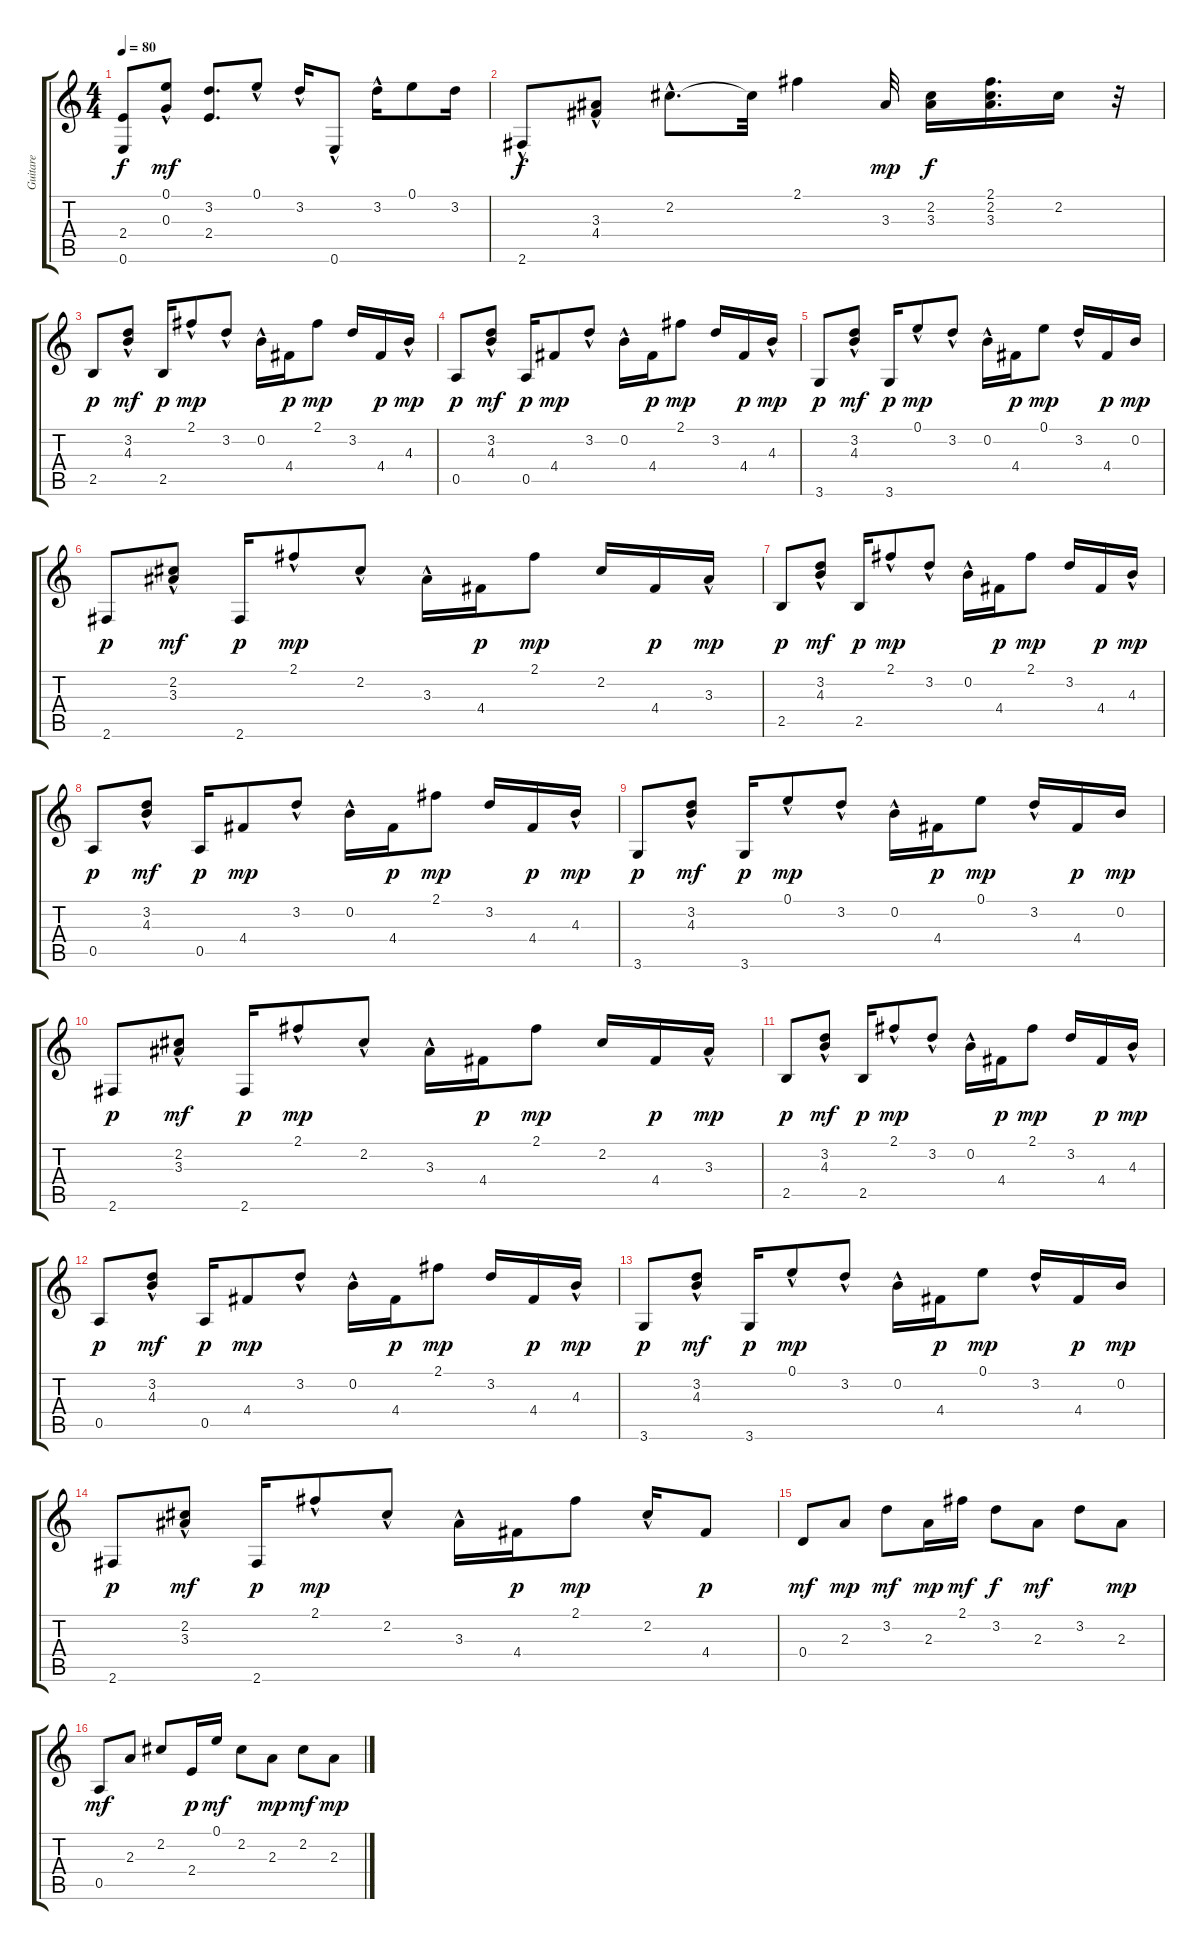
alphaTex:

\track ("Guitare" "Guitare") {instrument acousticguitarsteel}
\staff {score tabs}
\tuning (E4 B3 G3 D3 A2 E2) {hide}
\ts (4 4)
\tempo 80
\clef g2
\ks c
(2.4 0.6).8{dy f} (0.1 0.3{hac}).8{dy mf} (3.2 2.4).8{d} 0.1{hac}.8 3.2{hac}.16 0.6{hac}.8 3.2{hac}.16 0.1.8 3.2.16 |
2.6{hac}.8{dy f} (3.3 4.4{hac}).8 2.2{hac}.8{d} 2.2{t}.32 2.1.4 3.3.32{dy mp} (2.2 3.3).16{dy f} (2.1 2.2 3.3).16{d} 2.2.16 r.32 |
2.5.8{dy p} (3.2 4.3{hac}).8{dy mf} 2.5.16{dy p} 2.1{hac}.8{dy mp} 3.2{hac}.8 0.2{hac}.16 4.4.16{dy p} 2.1.8{dy mp} 3.2.16 4.4.16{dy p} 4.3{hac}.16{dy mp} |
0.5.8{dy p} (3.2 4.3{hac}).8{dy mf} 0.5.16{dy p} 4.4.8{dy mp} 3.2{hac}.8 0.2{hac}.16 4.4.16{dy p} 2.1.8{dy mp} 3.2.16 4.4.16{dy p} 4.3{hac}.16{dy mp} |
3.6.8{dy p} (3.2 4.3{hac}).8{dy mf} 3.6.16{dy p} 0.1{hac}.8{dy mp} 3.2{hac}.8 0.2{hac}.16 4.4.16{dy p} 0.1.8{dy mp} 3.2{hac}.16 4.4.16{dy p} 0.2.16{dy mp} |
2.6.8{dy p} (2.2 3.3{hac}).8{dy mf} 2.6.16{dy p} 2.1{hac}.8{dy mp} 2.2{hac}.8 3.3{hac}.16 4.4.16{dy p} 2.1.8{dy mp} 2.2.16 4.4.16{dy p} 3.3{hac}.16{dy mp} |
2.5.8{dy p} (3.2 4.3{hac}).8{dy mf} 2.5.16{dy p} 2.1{hac}.8{dy mp} 3.2{hac}.8 0.2{hac}.16 4.4.16{dy p} 2.1.8{dy mp} 3.2.16 4.4.16{dy p} 4.3{hac}.16{dy mp} |
0.5.8{dy p} (3.2 4.3{hac}).8{dy mf} 0.5.16{dy p} 4.4.8{dy mp} 3.2{hac}.8 0.2{hac}.16 4.4.16{dy p} 2.1.8{dy mp} 3.2.16 4.4.16{dy p} 4.3{hac}.16{dy mp} |
3.6.8{dy p} (3.2 4.3{hac}).8{dy mf} 3.6.16{dy p} 0.1{hac}.8{dy mp} 3.2{hac}.8 0.2{hac}.16 4.4.16{dy p} 0.1.8{dy mp} 3.2{hac}.16 4.4.16{dy p} 0.2.16{dy mp} |
2.6.8{dy p} (2.2 3.3{hac}).8{dy mf} 2.6.16{dy p} 2.1{hac}.8{dy mp} 2.2{hac}.8 3.3{hac}.16 4.4.16{dy p} 2.1.8{dy mp} 2.2.16 4.4.16{dy p} 3.3{hac}.16{dy mp} |
2.5.8{dy p} (3.2 4.3{hac}).8{dy mf} 2.5.16{dy p} 2.1{hac}.8{dy mp} 3.2{hac}.8 0.2{hac}.16 4.4.16{dy p} 2.1.8{dy mp} 3.2.16 4.4.16{dy p} 4.3{hac}.16{dy mp} |
0.5.8{dy p} (3.2 4.3{hac}).8{dy mf} 0.5.16{dy p} 4.4.8{dy mp} 3.2{hac}.8 0.2{hac}.16 4.4.16{dy p} 2.1.8{dy mp} 3.2.16 4.4.16{dy p} 4.3{hac}.16{dy mp} |
3.6.8{dy p} (3.2 4.3{hac}).8{dy mf} 3.6.16{dy p} 0.1{hac}.8{dy mp} 3.2{hac}.8 0.2{hac}.16 4.4.16{dy p} 0.1.8{dy mp} 3.2{hac}.16 4.4.16{dy p} 0.2.16{dy mp} |
2.6.8{dy p} (2.2 3.3{hac}).8{dy mf} 2.6.16{dy p} 2.1{hac}.8{dy mp} 2.2{hac}.8 3.3{hac}.16 4.4.16{dy p} 2.1.8{dy mp} 2.2{hac}.16 4.4.8{dy p} |
0.4.8{dy mf} 2.3.8{dy mp} 3.2.8{dy mf} 2.3.16{dy mp} 2.1.16{dy mf} 3.2.8{dy f} 2.3.8{dy mf} 3.2.8 2.3.8{dy mp} |
0.5.8{dy mf} 2.3.8 2.2.8 2.4.16{dy p} 0.1.16{dy mf} 2.2.8 2.3.8{dy mp} 2.2.8{dy mf} 2.3.8{dy mp}
